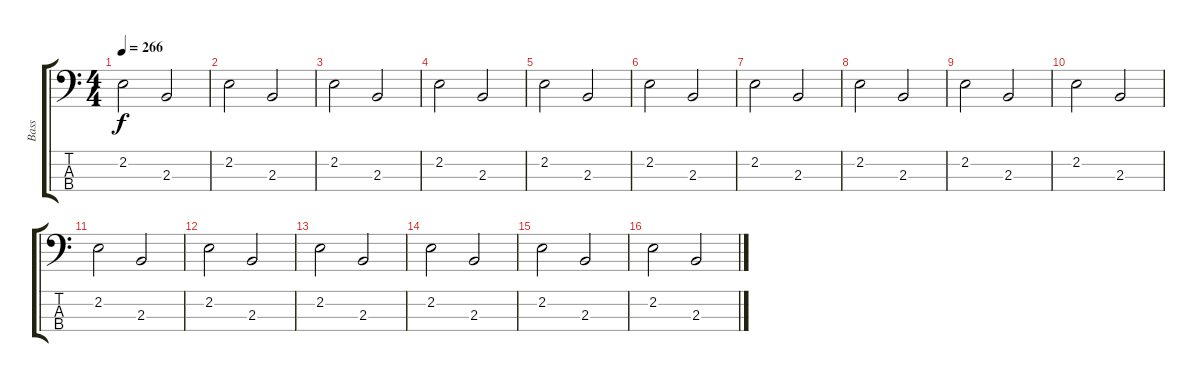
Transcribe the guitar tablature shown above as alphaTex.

\track ("Bass" "Bass") {instrument electricbassfinger}
\staff {score tabs}
\tuning (G2 D2 A1 E1) {hide}
\ts (4 4)
\tempo 266
\clef f4
\ks c
2.2.2{dy f} 2.3.2 |
2.2.2 2.3.2 |
2.2.2 2.3.2 |
2.2.2 2.3.2 |
2.2.2 2.3.2 |
2.2.2 2.3.2 |
2.2.2 2.3.2 |
2.2.2 2.3.2 |
2.2.2 2.3.2 |
2.2.2 2.3.2 |
2.2.2 2.3.2 |
2.2.2 2.3.2 |
2.2.2 2.3.2 |
2.2.2 2.3.2 |
2.2.2 2.3.2 |
2.2.2 2.3.2
